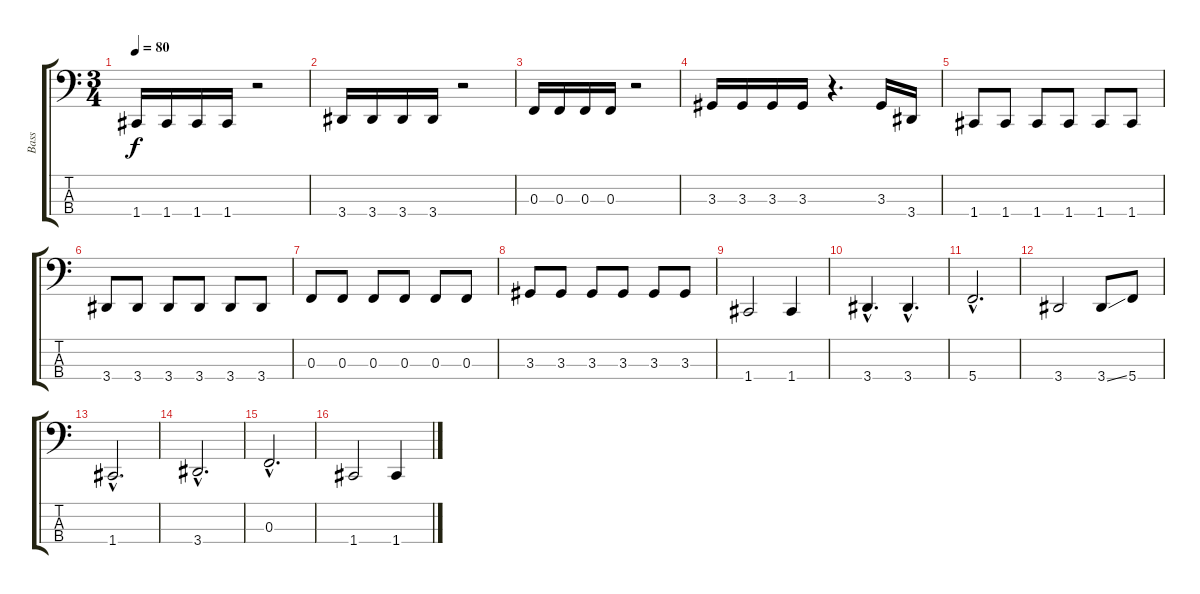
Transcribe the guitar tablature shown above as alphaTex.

\track ("Bass" "Bass") {instrument electricbasspick}
\staff {score tabs}
\tuning (Eb2 Bb1 F1 C1) {hide}
\ts (3 4)
\tempo 80
\clef f4
\ks c
1.4.16{dy f} 1.4.16 1.4.16 1.4.16 r.2 |
3.4.16 3.4.16 3.4.16 3.4.16 r.2 |
0.3.16 0.3.16 0.3.16 0.3.16 r.2 |
3.3.16 3.3.16 3.3.16 3.3.16 r.4{d} 3.3.16 3.4.16 |
1.4.8 1.4.8 1.4.8 1.4.8 1.4.8 1.4.8 |
3.4.8 3.4.8 3.4.8 3.4.8 3.4.8 3.4.8 |
0.3.8 0.3.8 0.3.8 0.3.8 0.3.8 0.3.8 |
3.3.8 3.3.8 3.3.8 3.3.8 3.3.8 3.3.8 |
1.4.2 1.4.4 |
3.4{hac}.4{d} 3.4{hac}.4{d} |
5.4{hac}.2{d} |
3.4.2 3.4{ss}.8 5.4.8 |
1.4{hac}.2{d} |
3.4{hac}.2{d} |
0.3{hac}.2{d} |
1.4.2 1.4.4
